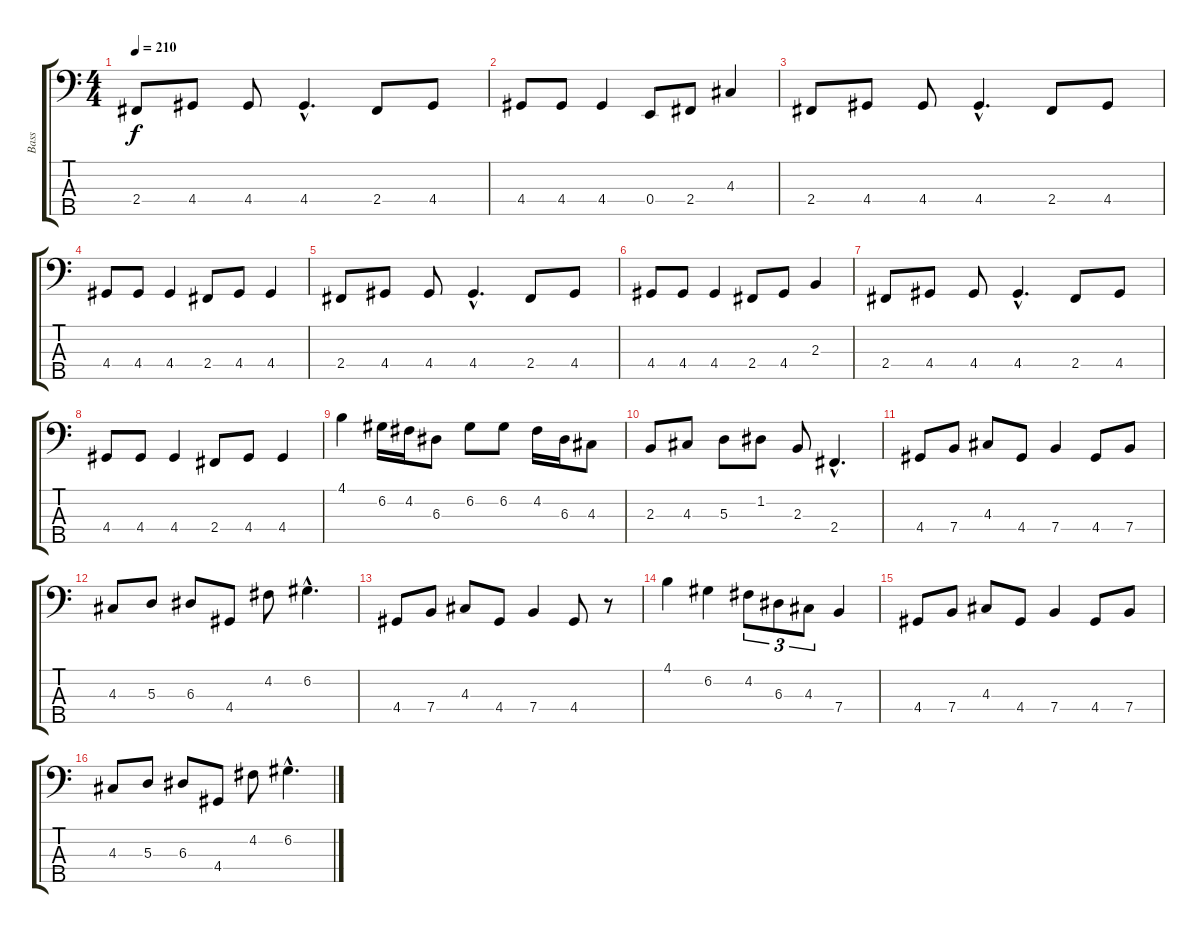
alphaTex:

\track ("Bass" "Bass") {instrument electricbassfinger}
\staff {score tabs}
\tuning (G2 D2 A1 E1 B0) {hide}
\ts (4 4)
\tempo 210
\clef f4
\ks c
2.4.8{dy f} 4.4.8 4.4.8 4.4{hac}.4{d} 2.4.8 4.4.8 |
4.4.8 4.4.8 4.4.4 0.4.8 2.4.8 4.3.4 |
2.4.8 4.4.8 4.4.8 4.4{hac}.4{d} 2.4.8 4.4.8 |
4.4.8 4.4.8 4.4.4 2.4.8 4.4.8 4.4.4 |
2.4.8 4.4.8 4.4.8 4.4{hac}.4{d} 2.4.8 4.4.8 |
4.4.8 4.4.8 4.4.4 2.4.8 4.4.8 2.3.4 |
2.4.8 4.4.8 4.4.8 4.4{hac}.4{d} 2.4.8 4.4.8 |
4.4.8 4.4.8 4.4.4 2.4.8 4.4.8 4.4.4 |
4.1.4 6.2.16 4.2.16 6.3.8 6.2.8 6.2.8 4.2.16 6.3.16 4.3.8 |
2.3.8 4.3.8 5.3.8 1.2.8 2.3.8 2.4{hac}.4{d} |
4.4.8 7.4.8 4.3.8 4.4.8 7.4.4 4.4.8 7.4.8 |
4.3.8 5.3.8 6.3.8 4.4.8 4.2.8 6.2{hac}.4{d} |
4.4.8 7.4.8 4.3.8 4.4.8 7.4.4 4.4.8 r.8 |
4.1.4 6.2.4 4.2.8{tu (3 2)} 6.3.8{tu (3 2)} 4.3.8{tu (3 2)} 7.4.4 |
4.4.8 7.4.8 4.3.8 4.4.8 7.4.4 4.4.8 7.4.8 |
4.3.8 5.3.8 6.3.8 4.4.8 4.2.8 6.2{hac}.4{d}
